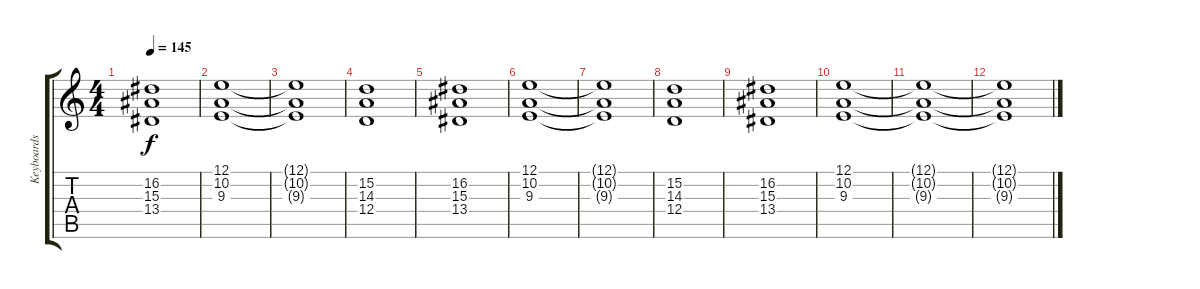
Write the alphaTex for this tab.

\track ("Keyboards" "Keyboards") {instrument electricpiano1}
\staff {score tabs}
\tuning (E4 B3 G3 D3 A2 D2) {hide}
\ts (4 4)
\tempo 145
\clef g2
\ks c
(16.2 15.3 13.4).1{dy f} |
(12.1 10.2 9.3).1 |
(12.1{t} 10.2{t} 9.3{t}).1 |
(15.2 14.3 12.4).1{volume 8 balance 8 instrument choiraahs} |
(16.2 15.3 13.4).1 |
(12.1 10.2 9.3).1 |
(12.1{t} 10.2{t} 9.3{t}).1 |
(15.2 14.3 12.4).1{volume 8 balance 8 instrument choiraahs} |
(16.2 15.3 13.4).1 |
(12.1 10.2 9.3).1{volume 0} |
(12.1{t} 10.2{t} 9.3{t}).1 |
(12.1{t} 10.2{t} 9.3{t}).1
